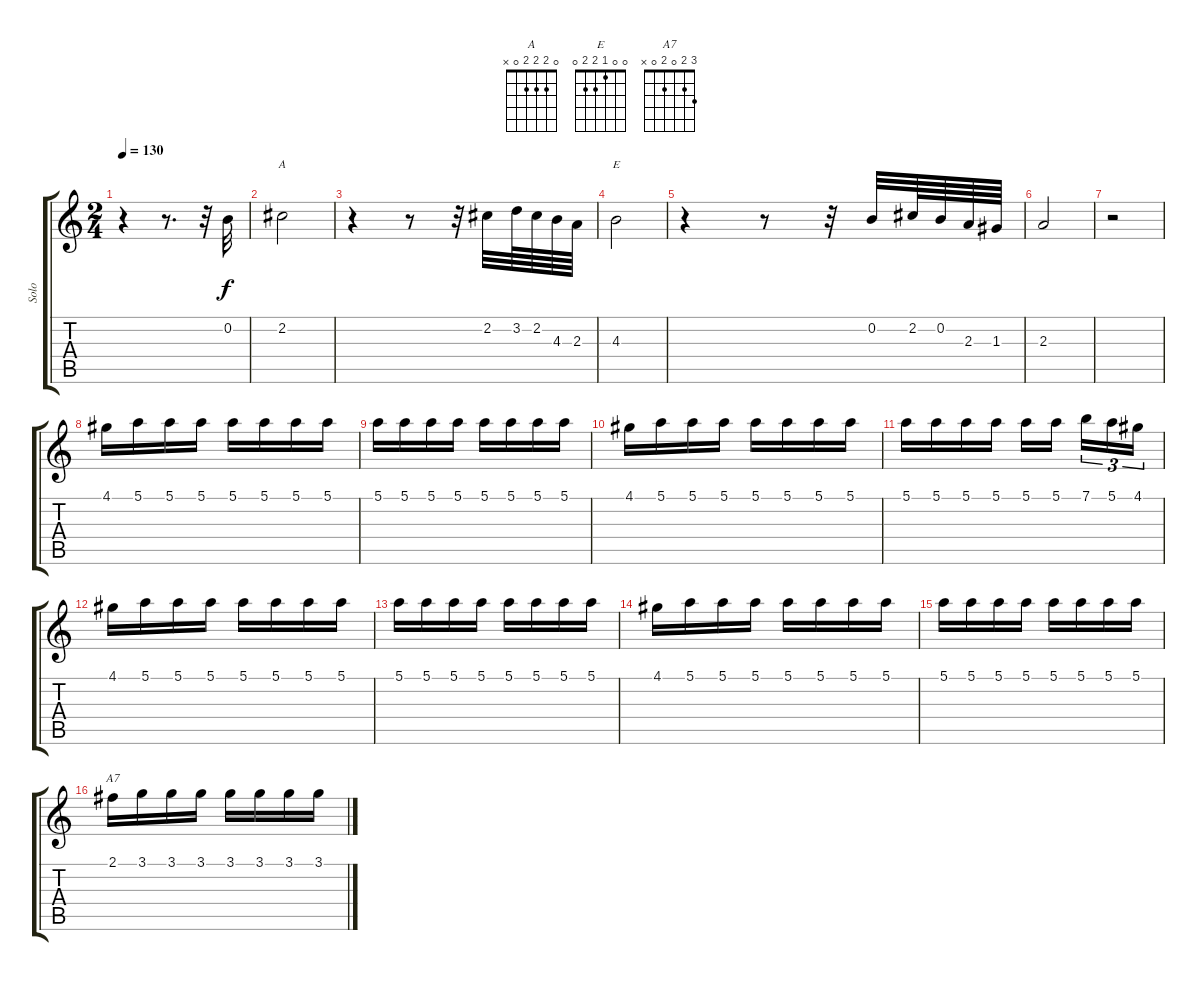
\track ("Solo" "Solo") {instrument acousticguitarnylon}
\staff {score tabs}
\tuning (E4 B3 G3 D3 A2 E2) {hide}
\chord ("A" 0 2 2 2 0 x)
\chord ("E" 0 0 1 2 2 0)
\chord ("A7" 3 2 0 2 0 x)
\ts (2 4)
\tempo 130
\clef g2
\ks c
r.4{dy f} r.8{d} r.32 0.2.32 |
2.2.2{ch "A"} |
r.4 r.8 r.32 2.2.32 3.2.64 2.2.64 4.3.64 2.3.64 |
4.3.2{ch "E"} |
r.4 r.8 r.32 0.2.32 2.2.64 0.2.64 2.3.64 1.3.64 |
2.3.2 |
r.2 |
4.1.16 5.1.16 5.1.16 5.1.16 5.1.16 5.1.16 5.1.16 5.1.16 |
5.1.16 5.1.16 5.1.16 5.1.16 5.1.16 5.1.16 5.1.16 5.1.16 |
4.1.16 5.1.16 5.1.16 5.1.16 5.1.16 5.1.16 5.1.16 5.1.16 |
5.1.16 5.1.16 5.1.16 5.1.16 5.1.16 5.1.16 7.1.16{tu (3 2)} 5.1.16{tu (3 2)} 4.1.16{tu (3 2)} |
4.1.16 5.1.16 5.1.16 5.1.16 5.1.16 5.1.16 5.1.16 5.1.16 |
5.1.16 5.1.16 5.1.16 5.1.16 5.1.16 5.1.16 5.1.16 5.1.16 |
4.1.16 5.1.16 5.1.16 5.1.16 5.1.16 5.1.16 5.1.16 5.1.16 |
5.1.16 5.1.16 5.1.16 5.1.16 5.1.16 5.1.16 5.1.16 5.1.16 |
2.1.16{ch "A7"} 3.1.16 3.1.16 3.1.16 3.1.16 3.1.16 3.1.16 3.1.16
